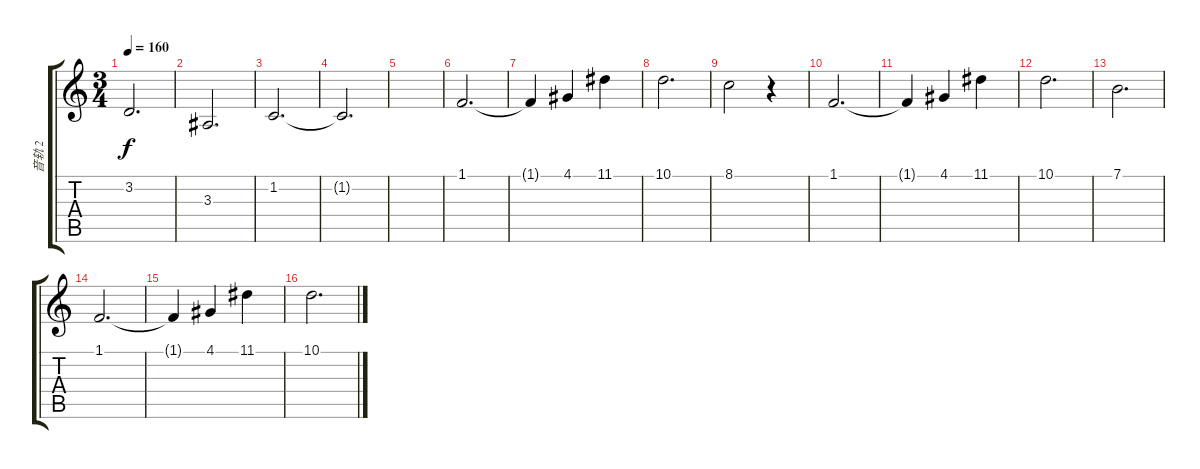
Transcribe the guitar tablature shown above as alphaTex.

\track ("音轨 2" "音轨 2") {instrument pad4choir}
\staff {score tabs}
\tuning (E4 B3 G3 D3 A2 E2) {hide}
\ts (3 4)
\tempo 160
\clef g2
\ks c
3.2.2{d dy f} |
3.3.2{d} |
1.2.2{d} |
1.2{t}.2{d} |
|
1.1.2{d} |
1.1{t}.4 4.1.4 11.1.4 |
10.1.2{d} |
8.1.2 r.4 |
1.1.2{d} |
1.1{t}.4 4.1.4 11.1.4 |
10.1.2{d} |
7.1.2{d} |
1.1.2{d} |
1.1{t}.4 4.1.4 11.1.4 |
10.1.2{d}
